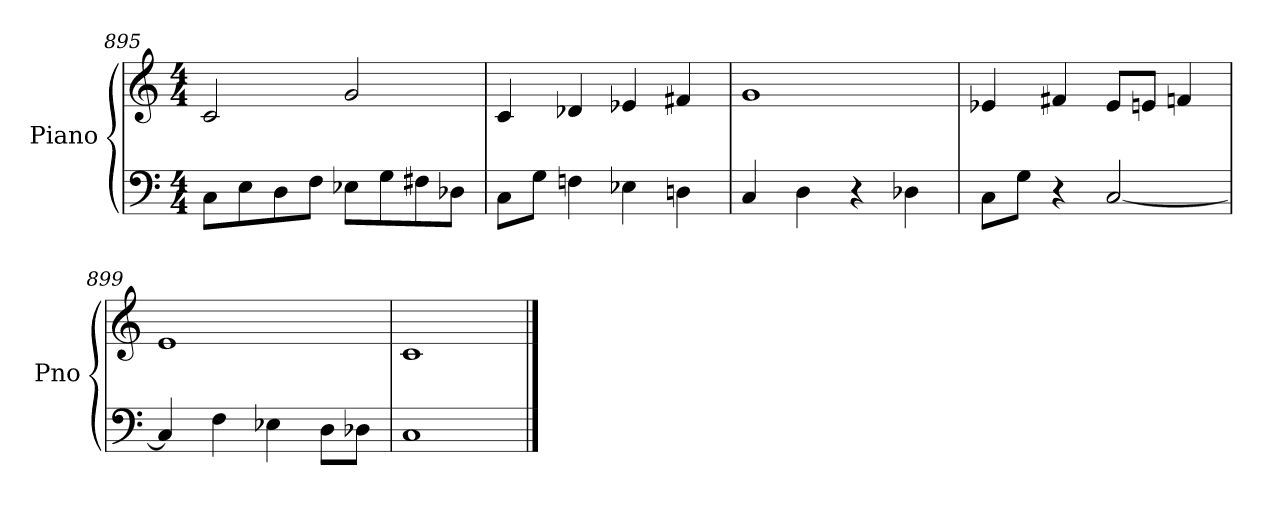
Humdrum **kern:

**kern	**kern
*part1	*part1
*staff2	*staff1
*I"Piano	*
*I'Pno	*
!!LO:PB:g=z
*clefF4	*clefG2
*k[]	*k[]
*M4/4	*M4/4
=895	=895
8C\L	2c/
8E\	.
8D\	.
8F\J	.
8E-X\L	2g/
8G\	.
8F#X\	.
8D-X\J	.
=896	=896
8C\L	4c/
8G\J	.
4Fn\	4d-X/
4E-X\	4e-X/
4Dn\	4f#X/
=897	=897
4C/	1g
4D\	.
4r	.
4D-X\	.
=898	=898
8C\L	4e-X/
8G\J	.
4r	4f#X/
[2C/	8e-/L
.	8en/J
.	4fn/
=899	=899
4C/]	1e
4F\	.
4E-X\	.
8D\L	.
8D-X\J	.
=900	=900
1C	1c
==	==
*-	*-
